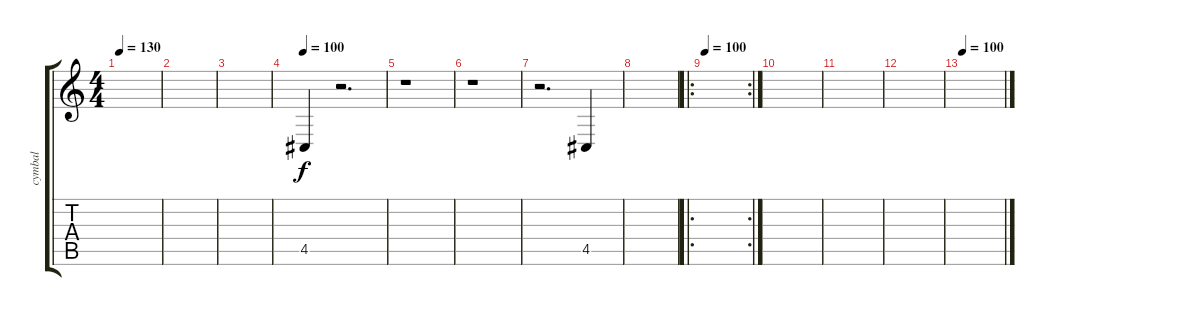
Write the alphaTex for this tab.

\track ("cymbal" "cymbal") {instrument reversecymbal}
\staff {score tabs}
\tuning (E4 B3 G3 D3 A2 E2) {hide}
\ts (4 4)
\tempo 130
\clef g2
\ks c
|
|
|
\tempo 100
4.5.4 r.2{d} |
r.1 |
r.1 |
r.2{d} 4.5.4 |
|
\ro
\rc 2
\tempo 100
|
|
|
|
\tempo 100
